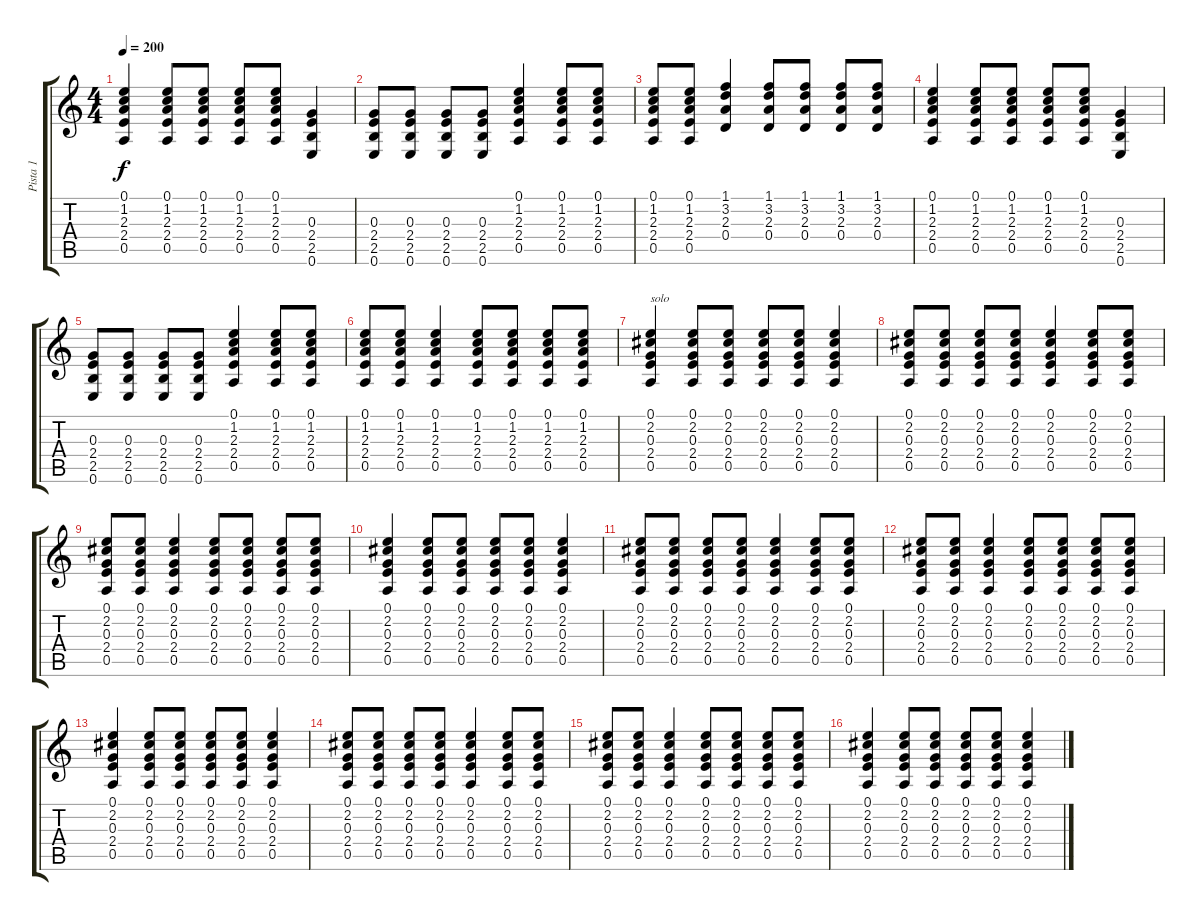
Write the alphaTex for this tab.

\track ("Pista 1" "Pista 1") {instrument acousticguitarnylon}
\staff {score tabs}
\tuning (E4 B3 G3 D3 A2 E2) {hide}
\ts (4 4)
\tempo 200
\clef g2
\ks c
(0.1 1.2 2.3 2.4 0.5).4{dy f} (0.1 1.2 2.3 2.4 0.5).8 (0.1 1.2 2.3 2.4 0.5).8 (0.1 1.2 2.3 2.4 0.5).8 (0.1 1.2 2.3 2.4 0.5).8 (0.3 2.4 2.5 0.6).4 |
(0.3 2.4 2.5 0.6).8 (0.3 2.4 2.5 0.6).8 (0.3 2.4 2.5 0.6).8 (0.3 2.4 2.5 0.6).8 (0.1 1.2 2.3 2.4 0.5).4 (0.1 1.2 2.3 2.4 0.5).8 (0.1 1.2 2.3 2.4 0.5).8 |
(0.1 1.2 2.3 2.4 0.5).8 (0.1 1.2 2.3 2.4 0.5).8 (1.1 3.2 2.3 0.4).4 (1.1 3.2 2.3 0.4).8 (1.1 3.2 2.3 0.4).8 (1.1 3.2 2.3 0.4).8 (1.1 3.2 2.3 0.4).8 |
(0.1 1.2 2.3 2.4 0.5).4 (0.1 1.2 2.3 2.4 0.5).8 (0.1 1.2 2.3 2.4 0.5).8 (0.1 1.2 2.3 2.4 0.5).8 (0.1 1.2 2.3 2.4 0.5).8 (0.3 2.4 2.5 0.6).4 |
(0.3 2.4 2.5 0.6).8 (0.3 2.4 2.5 0.6).8 (0.3 2.4 2.5 0.6).8 (0.3 2.4 2.5 0.6).8 (0.1 1.2 2.3 2.4 0.5).4 (0.1 1.2 2.3 2.4 0.5).8 (0.1 1.2 2.3 2.4 0.5).8 |
(0.1 1.2 2.3 2.4 0.5).8 (0.1 1.2 2.3 2.4 0.5).8 (0.1 1.2 2.3 2.4 0.5).4 (0.1 1.2 2.3 2.4 0.5).8 (0.1 1.2 2.3 2.4 0.5).8 (0.1 1.2 2.3 2.4 0.5).8 (0.1 1.2 2.3 2.4 0.5).8 |
(0.1 2.2 0.3 2.4 0.5).4{txt "solo"} (0.1 2.2 0.3 2.4 0.5).8 (0.1 2.2 0.3 2.4 0.5).8 (0.1 2.2 0.3 2.4 0.5).8 (0.1 2.2 0.3 2.4 0.5).8 (0.1 2.2 0.3 2.4 0.5).4 |
(0.1 2.2 0.3 2.4 0.5).8 (0.1 2.2 0.3 2.4 0.5).8 (0.1 2.2 0.3 2.4 0.5).8 (0.1 2.2 0.3 2.4 0.5).8 (0.1 2.2 0.3 2.4 0.5).4 (0.1 2.2 0.3 2.4 0.5).8 (0.1 2.2 0.3 2.4 0.5).8 |
(0.1 2.2 0.3 2.4 0.5).8 (0.1 2.2 0.3 2.4 0.5).8 (0.1 2.2 0.3 2.4 0.5).4 (0.1 2.2 0.3 2.4 0.5).8 (0.1 2.2 0.3 2.4 0.5).8 (0.1 2.2 0.3 2.4 0.5).8 (0.1 2.2 0.3 2.4 0.5).8 |
(0.1 2.2 0.3 2.4 0.5).4 (0.1 2.2 0.3 2.4 0.5).8 (0.1 2.2 0.3 2.4 0.5).8 (0.1 2.2 0.3 2.4 0.5).8 (0.1 2.2 0.3 2.4 0.5).8 (0.1 2.2 0.3 2.4 0.5).4 |
(0.1 2.2 0.3 2.4 0.5).8 (0.1 2.2 0.3 2.4 0.5).8 (0.1 2.2 0.3 2.4 0.5).8 (0.1 2.2 0.3 2.4 0.5).8 (0.1 2.2 0.3 2.4 0.5).4 (0.1 2.2 0.3 2.4 0.5).8 (0.1 2.2 0.3 2.4 0.5).8 |
(0.1 2.2 0.3 2.4 0.5).8 (0.1 2.2 0.3 2.4 0.5).8 (0.1 2.2 0.3 2.4 0.5).4 (0.1 2.2 0.3 2.4 0.5).8 (0.1 2.2 0.3 2.4 0.5).8 (0.1 2.2 0.3 2.4 0.5).8 (0.1 2.2 0.3 2.4 0.5).8 |
(0.1 2.2 0.3 2.4 0.5).4 (0.1 2.2 0.3 2.4 0.5).8 (0.1 2.2 0.3 2.4 0.5).8 (0.1 2.2 0.3 2.4 0.5).8 (0.1 2.2 0.3 2.4 0.5).8 (0.1 2.2 0.3 2.4 0.5).4 |
(0.1 2.2 0.3 2.4 0.5).8 (0.1 2.2 0.3 2.4 0.5).8 (0.1 2.2 0.3 2.4 0.5).8 (0.1 2.2 0.3 2.4 0.5).8 (0.1 2.2 0.3 2.4 0.5).4 (0.1 2.2 0.3 2.4 0.5).8 (0.1 2.2 0.3 2.4 0.5).8 |
(0.1 2.2 0.3 2.4 0.5).8 (0.1 2.2 0.3 2.4 0.5).8 (0.1 2.2 0.3 2.4 0.5).4 (0.1 2.2 0.3 2.4 0.5).8 (0.1 2.2 0.3 2.4 0.5).8 (0.1 2.2 0.3 2.4 0.5).8 (0.1 2.2 0.3 2.4 0.5).8 |
(0.1 2.2 0.3 2.4 0.5).4 (0.1 2.2 0.3 2.4 0.5).8 (0.1 2.2 0.3 2.4 0.5).8 (0.1 2.2 0.3 2.4 0.5).8 (0.1 2.2 0.3 2.4 0.5).8 (0.1 2.2 0.3 2.4 0.5).4
